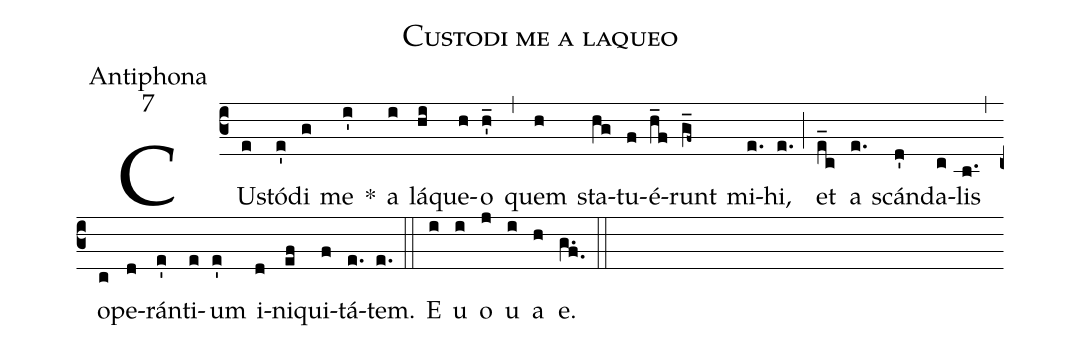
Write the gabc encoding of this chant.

name:Custodi me a laqueo;
office-part:Antiphona;
mode:7;
%%
(c3) CU(e)stó(e')di(g) me(i') *() a(i) lá(hi)que(h)o(h'_) (,) quem(h) sta(hg)tu(f)é(h_f)runt(g_f~) mi(e.)hi,(e.) (;) et(e_c) a(e.) scán(d')da(c)lis(b.) (,) o(c)pe(d)rán(e')ti(e)um(e') i(d)ni(ef)qui(f)tá(e.)tem.(e.)(::)E(i) u(i) o(j) u(i) a(h) e.(g.f.) (::)
